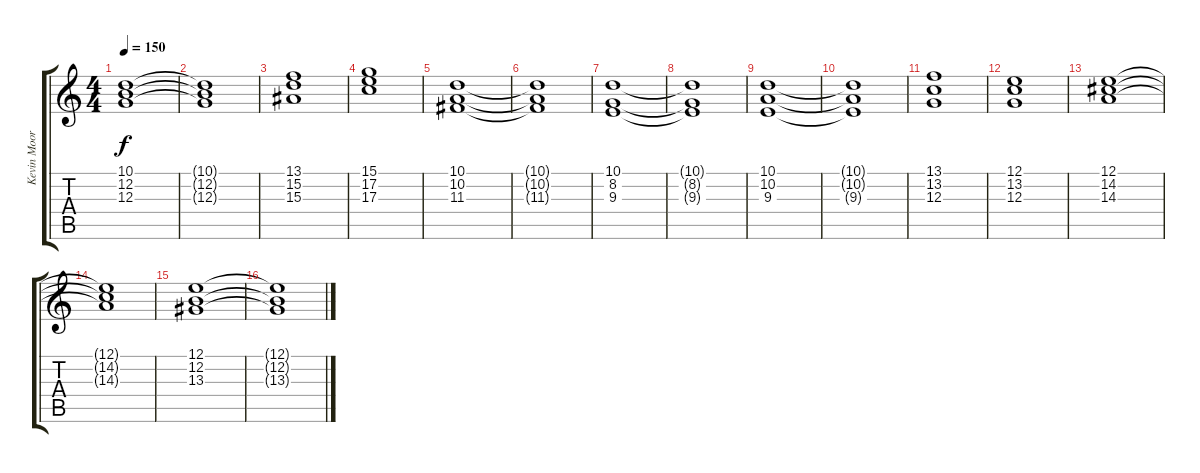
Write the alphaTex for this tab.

\track ("Kevin Moore: Keyboard" "Kevin Moor") {instrument pad7halo}
\staff {score tabs}
\tuning (E4 B3 G3 D3 A2 E2) {hide}
\ts (4 4)
\tempo 150
\clef g2
\ks c
(10.1 12.2 12.3).1{dy f} |
(10.1{t} 12.2{t} 12.3{t}).1 |
(13.1 15.2 15.3).1 |
(15.1 17.2 17.3).1 |
(10.1 10.2 11.3).1 |
(10.1{t} 10.2{t} 11.3{t}).1 |
(10.1 8.2 9.3).1 |
(10.1{t} 8.2{t} 9.3{t}).1 |
(10.1 10.2 9.3).1 |
(10.1{t} 10.2{t} 9.3{t}).1 |
(13.1 13.2 12.3).1 |
(12.1 13.2 12.3).1 |
(12.1 14.2 14.3).1 |
(12.1{t} 14.2{t} 14.3{t}).1 |
(12.1 12.2 13.3).1 |
(12.1{t} 12.2{t} 13.3{t}).1
